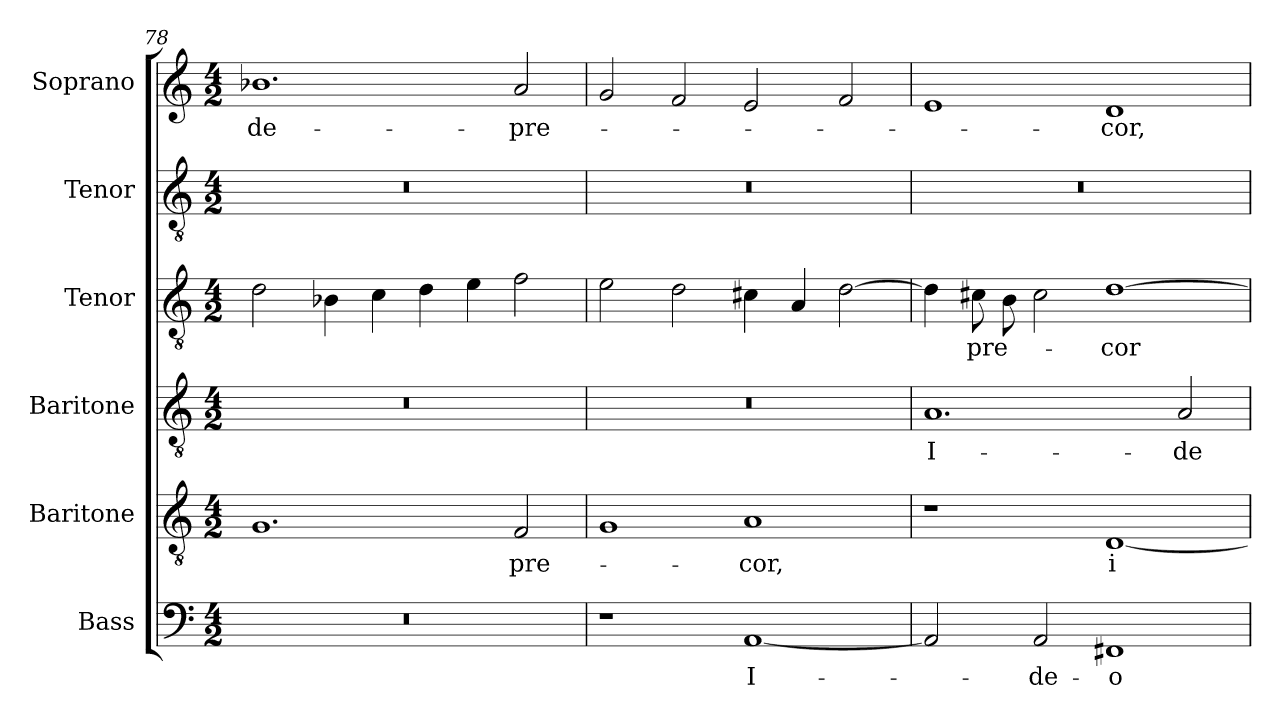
**kern	**text	**kern	**text	**kern	**text	**kern	**text	**kern	**kern	**text
*part6	*part6	*part5	*part5	*part4	*part4	*part3	*part3	*part2	*part1	*part1
*staff6	*staff6	*staff5	*staff5	*staff4	*staff4	*staff3	*staff3	*staff2	*staff1	*staff1
*I"Bass	*	*I"Baritone	*	*I"Baritone	*	*I"Tenor	*	*I"Tenor	*I"Soprano	*
*I'B.	*	*I'Bar.	*	*I'Bar.	*	*I'T.	*	*I'T.	*I'S.	*
*clefF4	*	*clefGv2	*	*clefGv2	*	*clefGv2	*	*clefGv2	*clefG2	*
*	*	*ITrd7c12	*	*ITrd7c12	*	*ITrd7c12	*	*ITrd7c12	*	*
*k[]	*	*k[]	*	*k[]	*	*k[]	*	*k[]	*k[]	*
*C:	*	*C:	*	*C:	*	*C:	*	*C:	*C:	*
*M4/2	*	*M4/2	*	*M4/2	*	*M4/2	*	*M4/2	*M4/2	*
=78	=78	=78	=78	=78	=78	=78	=78	=78	=78	=78
!LO:N:vis=1	!	!	!	!LO:N:vis=1	!	!	!	!LO:N:vis=1	!	!
!	!	!	!	!	!	!	!	!	!	!LO:LY:b:color=#000000
0r	.	1.GGi	.	0r	.	2Di\	.	0r	1.b-Xi	de-
.	.	.	.	.	.	4BB-Xi\	.	.	.	.
.	.	.	.	.	.	4Ci\	.	.	.	.
.	.	.	.	.	.	4Di\	.	.	.	.
.	.	.	.	.	.	4Ei\	.	.	.	.
!	!	!	!LO:LY:b:color=#000000	!	!	!	!	!	!	!
!	!	!	!	!	!	!	!	!	!	!LO:LY:b:color=#000000
.	.	2FFi/	-pre-	.	.	2Fi\	.	.	2ai/	-pre-
=79	=79	=79	=79	=79	=79	=79	=79	=79	=79	=79
!	!	!	!	!LO:N:vis=1	!	!	!	!LO:N:vis=1	!	!
1r	.	1GGi	.	0r	.	2Ei\	.	0r	2gi/	.
.	.	.	.	.	.	2Di\	.	.	2fi/	.
!	!LO:LY:b:color=#000000	!	!	!	!	!	!	!	!	!
!	!	!	!LO:LY:b:color=#000000	!	!	!	!	!	!	!
[1AAi	I-	1AAi	-cor,	.	.	4C#Xi\	.	.	2ei/	.
.	.	.	.	.	.	4AAi/	.	.	.	.
.	.	.	.	.	.	[2Di\	.	.	2fi/	.
!!LO:PB:g=z
=80	=80	=80	=80	=80	=80	=80	=80	=80	=80	=80
!	!	!	!	!	!LO:LY:b:color=#000000	!	!	!LO:N:vis=1	!	!
2AAi/]	.	1r	.	1.AAi	I-	4Di\]	.	0r	1ei	.
!	!	!	!	!	!	!	!LO:LY:b:color=#000000	!	!	!
.	.	.	.	.	.	8C#Xi\	-pre-	.	.	.
.	.	.	.	.	.	8BBi\	.	.	.	.
!	!LO:LY:b:color=#000000	!	!	!	!	!	!	!	!	!
2AAi/	-de-	.	.	.	.	2C#i\	.	.	.	.
!	!LO:LY:b:color=#000000	!	!	!	!	!	!	!	!	!
!	!	!	!LO:LY:b:color=#000000	!	!	!	!	!	!	!
!	!	!	!	!	!	!	!LO:LY:b:color=#000000	!	!	!
!	!	!	!	!	!	!	!	!	!	!LO:LY:b:color=#000000
1FF#Xi	-o	[1DDi	i-	.	.	[1Di	-cor	.	1di	-cor,
!	!	!	!	!	!LO:LY:b:color=#000000	!	!	!	!	!
.	.	.	.	2AAi/	-de-	.	.	.	.	.
=	=	=	=	=	=	=	=	=	=	=
*-	*-	*-	*-	*-	*-	*-	*-	*-	*-	*-
